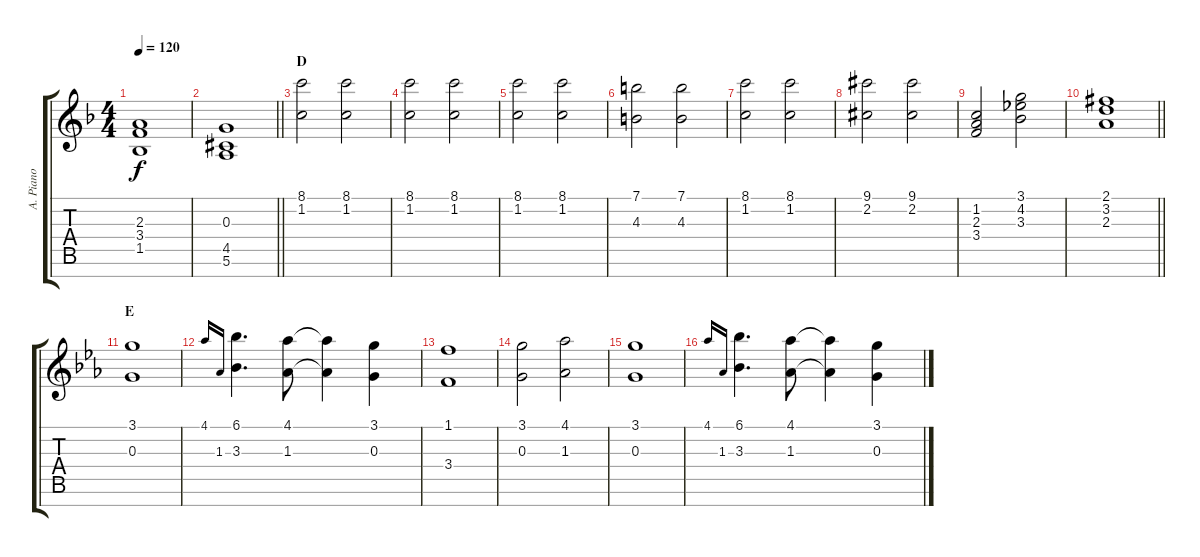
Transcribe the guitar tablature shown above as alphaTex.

\track ("A. Piano" "A. Piano") {instrument acousticgrandpiano}
\staff {score tabs}
\tuning (E5 B4 G4 D4 A3 E3 B2) {hide}
\ts (4 4)
\tempo 120
\clef g2
\ks f
(2.3 3.4 1.5).1{dy f} |
\barLineRight lightlight
(0.3 4.5{acc #} 5.6).1 |
\section ("" "D")
(8.1 1.2).2 (8.1 1.2).2 |
(8.1 1.2).2 (8.1 1.2).2 |
(8.1 1.2).2 (8.1 1.2).2 |
(7.1 4.3).2 (7.1 4.3).2 |
(8.1 1.2).2 (8.1 1.2).2 |
(9.1{acc #} 2.2{acc #}).2 (9.1{acc #} 2.2{acc #}).2 |
(1.2 2.3 3.4).2 (3.1 4.2 3.3).2 |
\barLineRight lightlight
(2.1{acc #} 3.2 2.3).1 |
\section ("" "E")
\ks eb
(3.1 0.3).1 |
4.1.16{gr onbeat} 1.3.16{gr onbeat} (6.1 3.3).4{d} (4.1 1.3).8 (4.1{t} 1.3{t}).4 (3.1 0.3).4 |
(1.1 3.4).1 |
(3.1 0.3).2 (4.1 1.3).2 |
(3.1 0.3).1 |
4.1.16{gr onbeat} 1.3.16{gr onbeat} (6.1 3.3).4{d} (4.1 1.3).8 (4.1{t} 1.3{t}).4 (3.1 0.3).4
